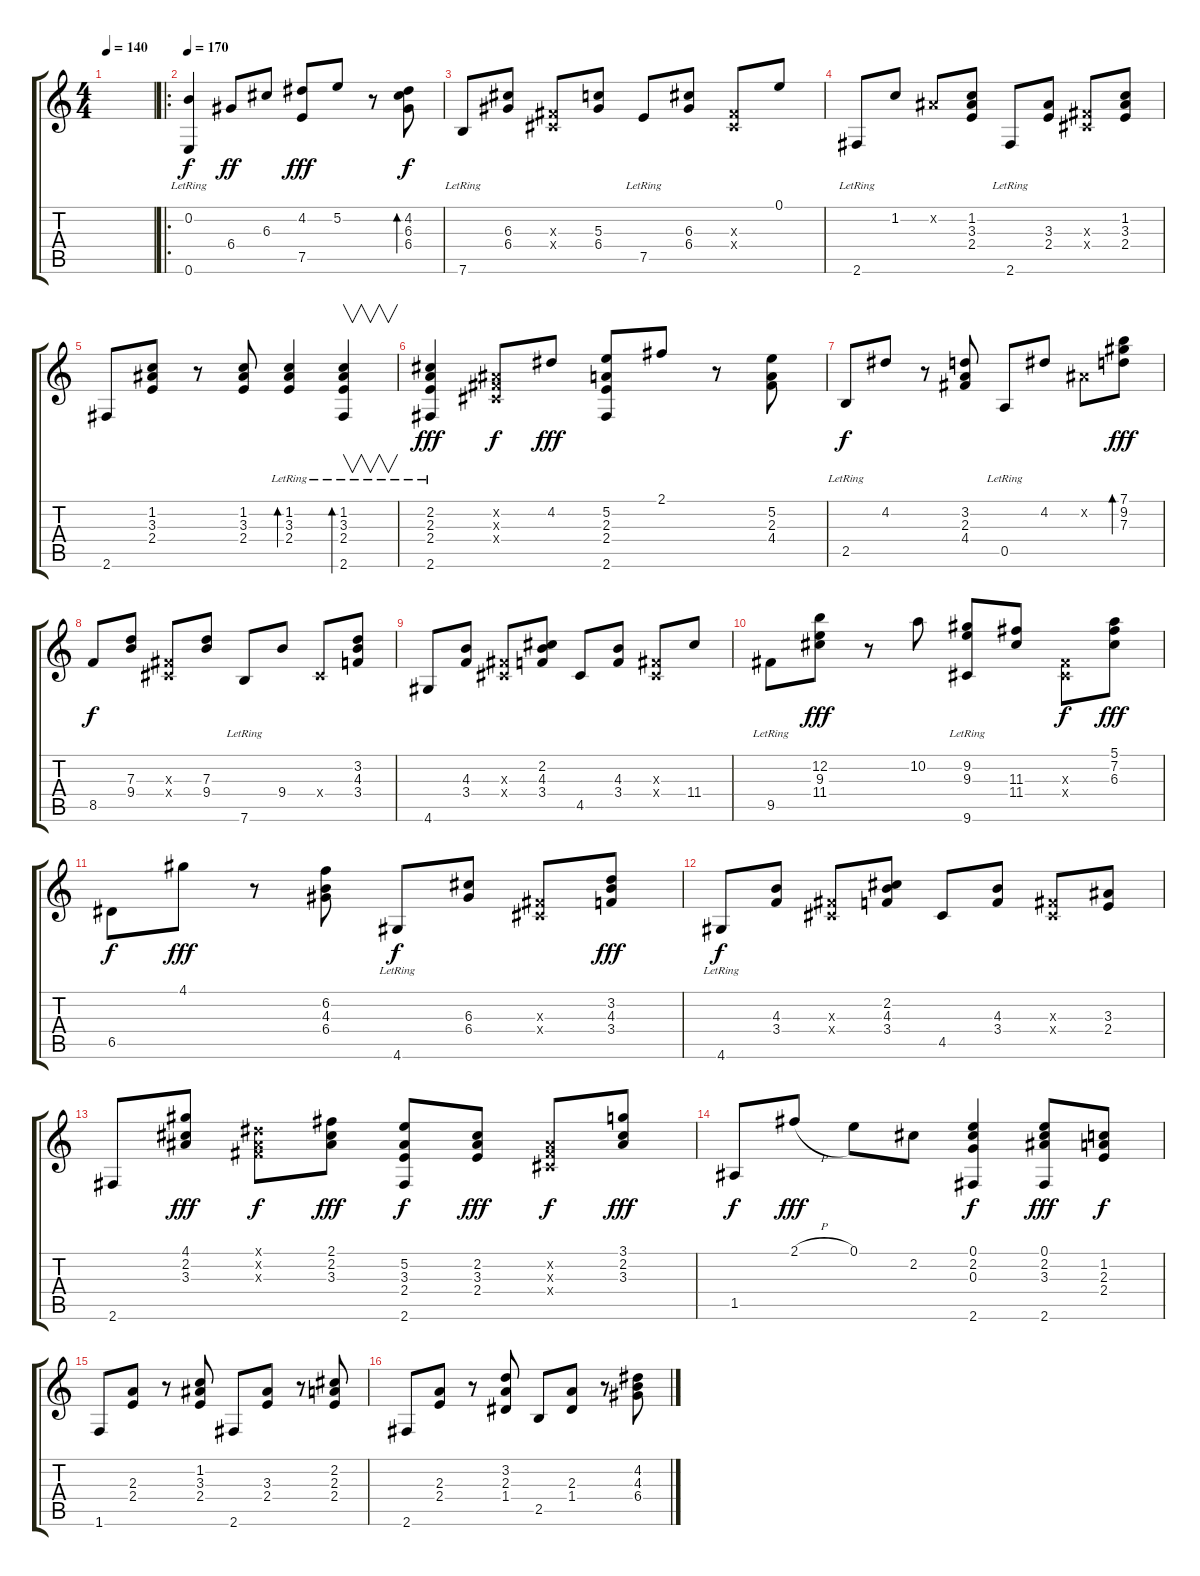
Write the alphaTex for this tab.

\track "" {instrument acousticguitarnylon}
\staff {score tabs}
\tuning (E4 B3 G3 D3 A2 E2) {hide}
\ts (4 4)
\tempo 140
\clef g2
\ks c
|
\ro
\tempo 170
(0.2 0.6{lr}).4 6.4.8{dy ff} 6.3.8 (4.2 7.5).8{dy fff} 5.2.8 r.8 (4.2 6.3 6.4).8{bd 120 dy f} |
7.6{lr}.8 (6.3 6.4).8 (-1.3{x} -1.4{x}).8 (5.3 6.4).8 7.5{lr}.8 (6.3 6.4).8 (-1.3{x} -1.4{x}).8 0.1.8 |
2.6{lr}.8 1.2.8 -1.2{x}.8 (1.2 3.3 2.4).8 2.6{lr}.8 (3.3 2.4).8 (-1.3{x} -1.4{x}).8 (1.2 3.3 2.4).8 |
2.6.8 (1.2 3.3 2.4).8 r.8 (1.2 3.3 2.4).8 (1.2 3.3 2.4{lr}).4{bd 240} (1.2 3.3 2.4 2.6{lr}).4{v bd 240} |
(2.2 2.3 2.4 2.6{lr}).4{dy fff} (-1.2{x} -1.3{x} -1.4{x}).8{dy f} 4.2.8{dy fff} (5.2 2.3 2.4 2.6).8 2.1.8 r.8 (5.2 2.3 4.4).8 |
2.5{lr}.8{dy f} 4.2.8 r.8 (3.2 2.3 4.4).8 0.5{lr}.8 4.2.8 -1.2{x}.8 (7.1 9.2 7.3).8{bd 240 dy fff} |
8.5.8{dy f} (7.3 9.4).8 (-1.3{x} -1.4{x}).8 (7.3 9.4).8 7.6{lr}.8 9.4.8 -1.4{x}.8 (3.2 4.3 3.4).8 |
4.6.8 (4.3 3.4).8 (-1.3{x} -1.4{x}).8 (2.2 4.3 3.4).8 4.5.8 (4.3 3.4).8 (-1.3{x} -1.4{x}).8 11.4.8 |
9.5{lr}.8 (12.2 9.3 11.4).8{dy fff} r.8 10.2.8 (9.2 9.3 9.6{lr}).8 (11.3 11.4).8 (-1.3{x} -1.4{x}).8{dy f} (5.1 7.2 6.3).8{dy fff} |
6.5.8{dy f} 4.1.8{dy fff} r.8 (6.2 4.3 6.4).8 4.6{lr}.8{dy f} (6.3 6.4).8 (-1.3{x} -1.4{x}).8 (3.2 4.3 3.4).8{dy fff} |
4.6{lr}.8{dy f} (4.3 3.4).8 (-1.3{x} -1.4{x}).8 (2.2 4.3 3.4).8 4.5.8 (4.3 3.4).8 (-1.3{x} -1.4{x}).8 (3.3 2.4).8 |
2.6.8 (4.1 2.2 3.3).8{dy fff} (-1.1{x} -1.2{x} -1.3{x}).8{dy f} (2.1 2.2 3.3).8{dy fff} (5.2 3.3 2.4 2.6).8{dy f} (2.2 3.3 2.4).8{dy fff} (-1.2{x} -1.3{x} -1.4{x}).8{dy f} (3.1 2.2 3.3).8{dy fff} |
1.5.8{dy f} 2.1{h}.8{dy fff} 0.1.8 2.2.8 (0.1 2.2 0.3 2.6).4{dy f} (0.1 2.2 3.3 2.6).8{dy fff} (1.2 2.3 2.4).8{dy f} |
1.6.8 (2.3 2.4).8 r.8 (1.2 3.3 2.4).8 2.6.8 (3.3 2.4).8 r.8 (2.2 2.3 2.4).8 |
2.6.8 (2.3 2.4).8 r.8 (3.2 2.3 1.4).8 2.5.8 (2.3 1.4).8 r.8 (4.2 4.3 6.4).8
